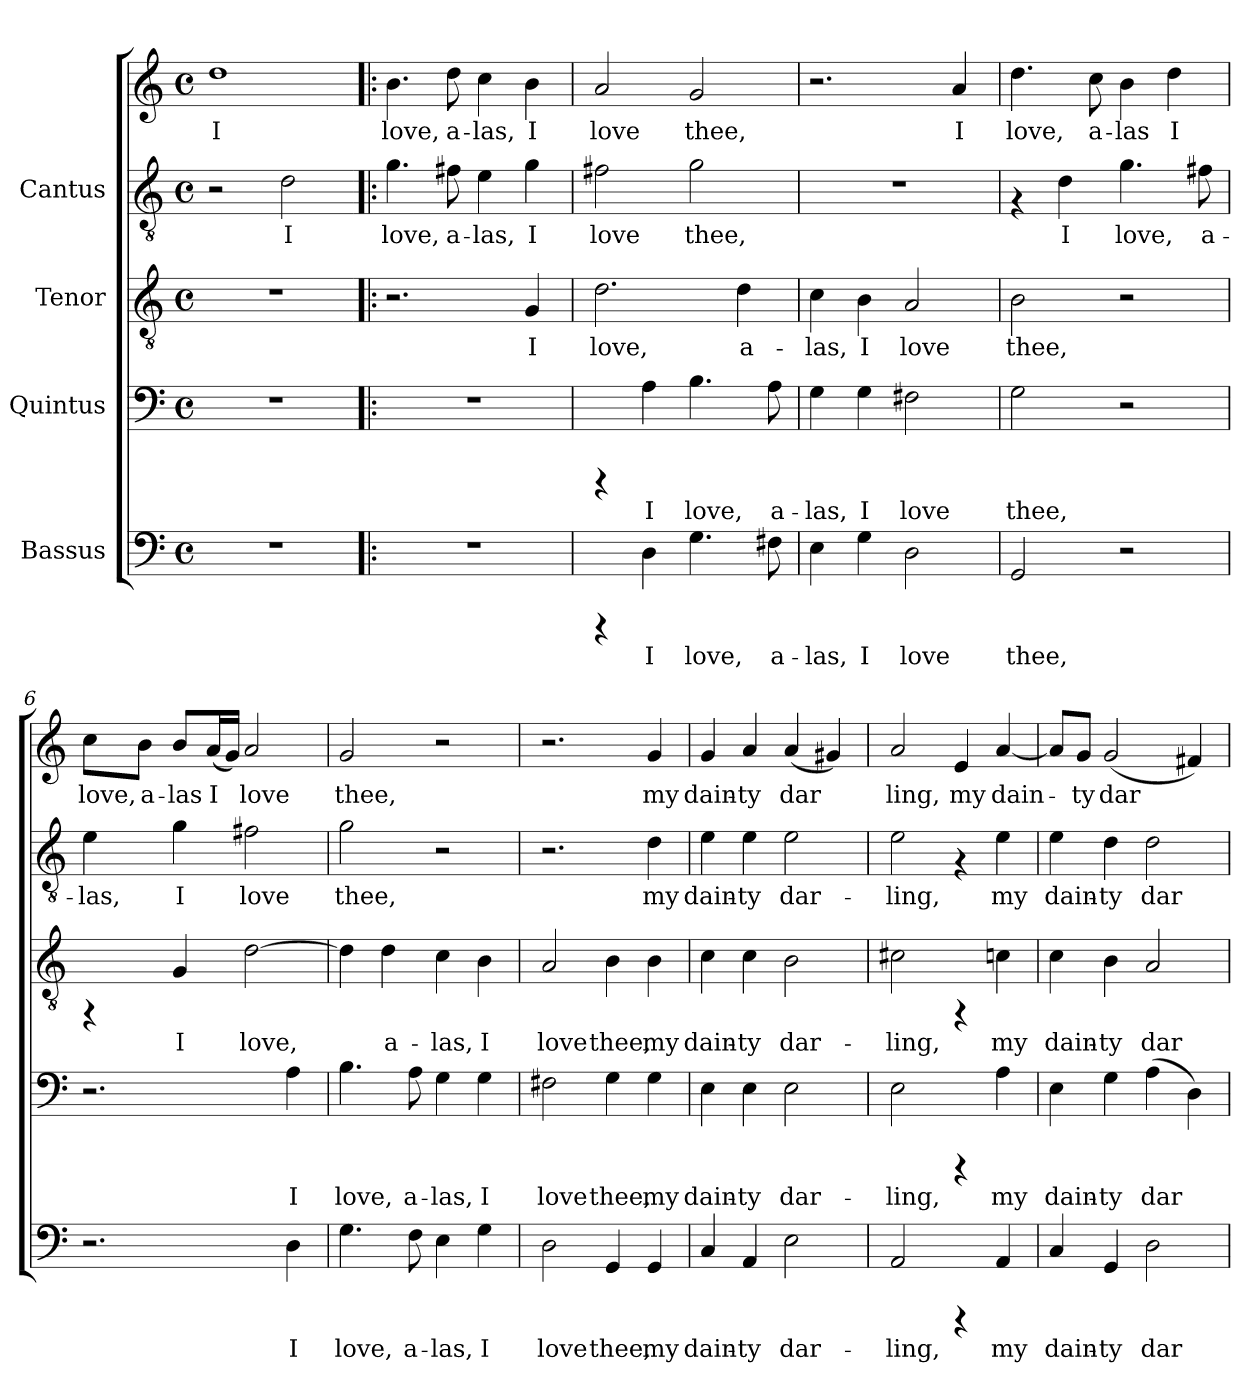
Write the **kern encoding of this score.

**kern	**text	**kern	**text	**kern	**text	**kern	**text	**kern	**text
*part4	*part4	*part3	*part3	*part2	*part2	*part1	*part1	*part1	*part1
*staff5	*staff5	*staff4	*staff4	*staff3	*staff3	*staff2	*staff2	*staff1	*staff1
*I"Bassus	*	*I"Quintus	*	*I"Tenor	*	*I"Cantus	*	*	*
!!LO:PB:g=z
*stria5	*	*stria5	*	*stria5	*	*stria5	*	*stria5	*
*clefF4	*	*clefF4	*	*clefGv2	*	*clefGv2	*	*clefG2	*
*M4/4	*	*M4/4	*	*M4/4	*	*M4/4	*	*M4/4	*
*met(c)	*	*met(c)	*	*met(c)	*	*met(c)	*	*met(c)	*
*MM168	*	*MM168	*	*MM168	*	*MM168	*	*MM168	*
=1	=1	=1	=1	=1	=1	=1	=1	=1	=1
!	!	!	!	!	!	!	!	!	!LO:LY:b:cj
1r	.	1r	.	1r	.	2r	.	1dd	I
!	!	!	!	!	!	!	!LO:LY:b:cj	!	!
.	.	.	.	.	.	2d\	I	.	.
=2!|:	=2!|:	=2!|:	=2!|:	=2!|:	=2!|:	=2!|:	=2!|:	=2!|:	=2!|:
!	!	!	!	!	!	!	!LO:LY:b:cj	!	!LO:LY:b:cj
1r	.	1r	.	2.r	.	4.g\	love,	4.b\	love,
!	!	!	!	!	!	!	!LO:LY:b:cj	!	!LO:LY:b:cj
.	.	.	.	.	.	8f#X\	a-	8dd\	a-
!	!	!	!	!	!	!	!LO:LY:b:cj	!	!LO:LY:b:cj
.	.	.	.	.	.	4e\	-las,	4cc\	-las,
!	!	!	!	!	!LO:LY:b:cj	!	!LO:LY:b:cj	!	!LO:LY:b:cj
.	.	.	.	4G/	I	4g\	I	4b\	I
=3	=3	=3	=3	=3	=3	=3	=3	=3	=3
!	!	!	!	!	!LO:LY:b:cj	!	!LO:LY:b:cj	!	!LO:LY:b:cj
4rCCC	.	4rCCC	.	2.d\	love,	2f#X\	love	2a/	love
!	!LO:LY:b:cj	!	!LO:LY:b:cj	!	!	!	!	!	!
4D\	I	4A\	I	.	.	.	.	.	.
!	!LO:LY:b:cj	!	!LO:LY:b:cj	!	!	!	!LO:LY:b:cj	!	!LO:LY:b:cj
4.G\	love,	4.B\	love,	.	.	2g\	thee,	2g/	thee,
!	!	!	!	!	!LO:LY:b:cj	!	!	!	!
.	.	.	.	4d\	a-	.	.	.	.
!	!LO:LY:b:cj	!	!LO:LY:b:cj	!	!	!	!	!	!
8F#X\	a-	8A\	a-	.	.	.	.	.	.
=4	=4	=4	=4	=4	=4	=4	=4	=4	=4
!	!LO:LY:b:cj	!	!LO:LY:b:cj	!	!LO:LY:b:cj	!	!	!	!
4E\	-las,	4G\	-las,	4c\	-las,	1r	.	2.r	.
!	!LO:LY:b:cj	!	!LO:LY:b:cj	!	!LO:LY:b:cj	!	!	!	!
4G\	I	4G\	I	4B\	I	.	.	.	.
!	!LO:LY:b:cj	!	!LO:LY:b:cj	!	!LO:LY:b:cj	!	!	!	!
2D\	love	2F#X\	love	2A/	love	.	.	.	.
!	!	!	!	!	!	!	!	!	!LO:LY:b:cj
.	.	.	.	.	.	.	.	4a/	I
=5	=5	=5	=5	=5	=5	=5	=5	=5	=5
!	!LO:LY:b:cj	!	!LO:LY:b:cj	!	!LO:LY:b:cj	!	!	!	!LO:LY:b:cj
2GG/	thee,	2G\	thee,	2B\	thee,	4rF	.	4.dd\	love,
!	!	!	!	!	!	!	!LO:LY:b:cj	!	!
.	.	.	.	.	.	4d\	I	.	.
!	!	!	!	!	!	!	!	!	!LO:LY:b:cj
.	.	.	.	.	.	.	.	8cc\	a-
!	!	!	!	!	!	!	!LO:LY:b:cj	!	!LO:LY:b:cj
2r	.	2r	.	2r	.	4.g\	love,	4b\	-las
!	!	!	!	!	!	!	!	!	!LO:LY:b:cj
.	.	.	.	.	.	.	.	4dd\	I
!	!	!	!	!	!	!	!LO:LY:b:cj	!	!
.	.	.	.	.	.	8f#X\	a-	.	.
!!LO:LB:g=z
=6	=6	=6	=6	=6	=6	=6	=6	=6	=6
!	!	!	!	!	!	!	!LO:LY:b:cj	!	!LO:LY:b:cj
2.r	.	2.r	.	4rFF	.	4e\	las,	8cc\L	-love,
!	!	!	!	!	!	!	!	!	!LO:LY:b:cj
.	.	.	.	.	.	.	.	8b\J	a-
!	!	!	!	!	!LO:LY:b:cj	!	!LO:LY:b:cj	!	!LO:LY:b:cj
.	.	.	.	4G/	I	4g\	I	8b/L	-las
!	!	!	!	!	!	!	!	!	!LO:LY:b:cj
.	.	.	.	.	.	.	.	(<16a/	I
!	!	!	!	!	!	!	!	!	!LO:LY:b:cj
.	.	.	.	.	.	.	.	16g/J)	.
!	!	!	!	!	!LO:LY:b:cj	!	!LO:LY:b:cj	!	!LO:LY:b:cj
.	.	.	.	[>2d\	love,	2f#X\	love	2a/	love
!	!LO:LY:b:cj	!	!LO:LY:b:cj	!	!	!	!	!	!
4D\	I	4A\	I	.	.	.	.	.	.
=7	=7	=7	=7	=7	=7	=7	=7	=7	=7
!	!LO:LY:b:cj	!	!LO:LY:b:cj	!	!LO:LY:b:cj	!	!LO:LY:b:cj	!	!LO:LY:b:cj
4.G\	love,	4.B\	love,	4d\]	.	2g\	thee,	2g/	thee,
!	!	!	!	!	!LO:LY:b:cj	!	!	!	!
.	.	.	.	4d\	a-	.	.	.	.
!	!LO:LY:b:cj	!	!LO:LY:b:cj	!	!	!	!	!	!
8F\	a-	8A\	a-	.	.	.	.	.	.
!	!LO:LY:b:cj	!	!LO:LY:b:cj	!	!LO:LY:b:cj	!	!	!	!
4E\	-las,	4G\	-las,	4c\	-las,	2r	.	2r	.
!	!LO:LY:b:cj	!	!LO:LY:b:cj	!	!LO:LY:b:cj	!	!	!	!
4G\	I	4G\	I	4B\	I	.	.	.	.
=8	=8	=8	=8	=8	=8	=8	=8	=8	=8
!	!LO:LY:b:cj	!	!LO:LY:b:cj	!	!LO:LY:b:cj	!	!	!	!
2D\	love	2F#X\	love	2A/	love	2.r	.	2.r	.
!	!LO:LY:b:cj	!	!LO:LY:b:cj	!	!LO:LY:b:cj	!	!	!	!
4GG/	thee,	4G\	thee,	4B\	thee,	.	.	.	.
!	!LO:LY:b:cj	!	!LO:LY:b:cj	!	!LO:LY:b:cj	!	!LO:LY:b:cj	!	!LO:LY:b:cj
4GG/	my	4G\	my	4B\	my	4d\	my	4g/	my
=9	=9	=9	=9	=9	=9	=9	=9	=9	=9
!	!LO:LY:b:cj	!	!LO:LY:b:cj	!	!LO:LY:b:cj	!	!LO:LY:b:cj	!	!LO:LY:b:cj
4C/	dain-	4E\	dain-	4c\	dain-	4e\	-dain-	4g/	dain-
!	!LO:LY:b:cj	!	!LO:LY:b:cj	!	!LO:LY:b:cj	!	!LO:LY:b:cj	!	!LO:LY:b:cj
4AA/	-ty	4E\	-ty	4c\	-ty	4e\	-ty	4a/	-ty
!	!LO:LY:b:cj	!	!LO:LY:b:cj	!	!LO:LY:b:cj	!	!LO:LY:b:cj	!	!LO:LY:b:cj
2E\	dar-	2E\	dar-	2B\	dar-	2e\	dar-	(<4a/	dar-
!	!	!	!	!	!	!	!	!	!LO:LY:b:cj
.	.	.	.	.	.	.	.	4g#X/)	--
=10	=10	=10	=10	=10	=10	=10	=10	=10	=10
!	!LO:LY:b:cj	!	!LO:LY:b:cj	!	!LO:LY:b:cj	!	!LO:LY:b:cj	!	!LO:LY:b:cj
2AA/	-ling,	2E\	-ling,	2c#X\	-ling,	2e\	-ling,	2a/	-ling,
!	!	!	!	!	!	!	!	!	!LO:LY:b:cj
4rCCC	.	4rCCC	.	4rFF	.	4rF	.	4e/	my
!	!LO:LY:b:cj	!	!LO:LY:b:cj	!	!LO:LY:b:cj	!	!LO:LY:b:cj	!	!LO:LY:b:cj
4AA/	my	4A\	my	4cn\	my	4e\	my	[<4a/	dain-
!!LO:PB:g=z
=11	=11	=11	=11	=11	=11	=11	=11	=11	=11
!	!LO:LY:b:cj	!	!LO:LY:b:cj	!	!LO:LY:b:cj	!	!LO:LY:b:cj	!	!LO:LY:b:cj
4C/	dain-	4E\	dain-	4c\	dain-	4e\	-dain-	8a/L]	.
!	!	!	!	!	!	!	!	!	!LO:LY:b:cj
.	.	.	.	.	.	.	.	8g/J	ty
!	!LO:LY:b:cj	!	!LO:LY:b:cj	!	!LO:LY:b:cj	!	!LO:LY:b:cj	!	!LO:LY:b:cj
4GG/	-ty	4G\	-ty	4B\	-ty	4d\	-ty	(<2g/	dar-
!	!LO:LY:b:cj	!	!LO:LY:b:cj	!	!LO:LY:b:cj	!	!LO:LY:b:cj	!	!
2D\	dar-	(>4A\	dar-	2A/	dar-	2d\	dar-	.	.
!	!	!	!LO:LY:b:cj	!	!	!	!	!	!LO:LY:b:cj
.	.	4D\)	--	.	.	.	.	4f#X/)	--
=	=	=	=	=	=	=	=	=	=
*-	*-	*-	*-	*-	*-	*-	*-	*-	*-
